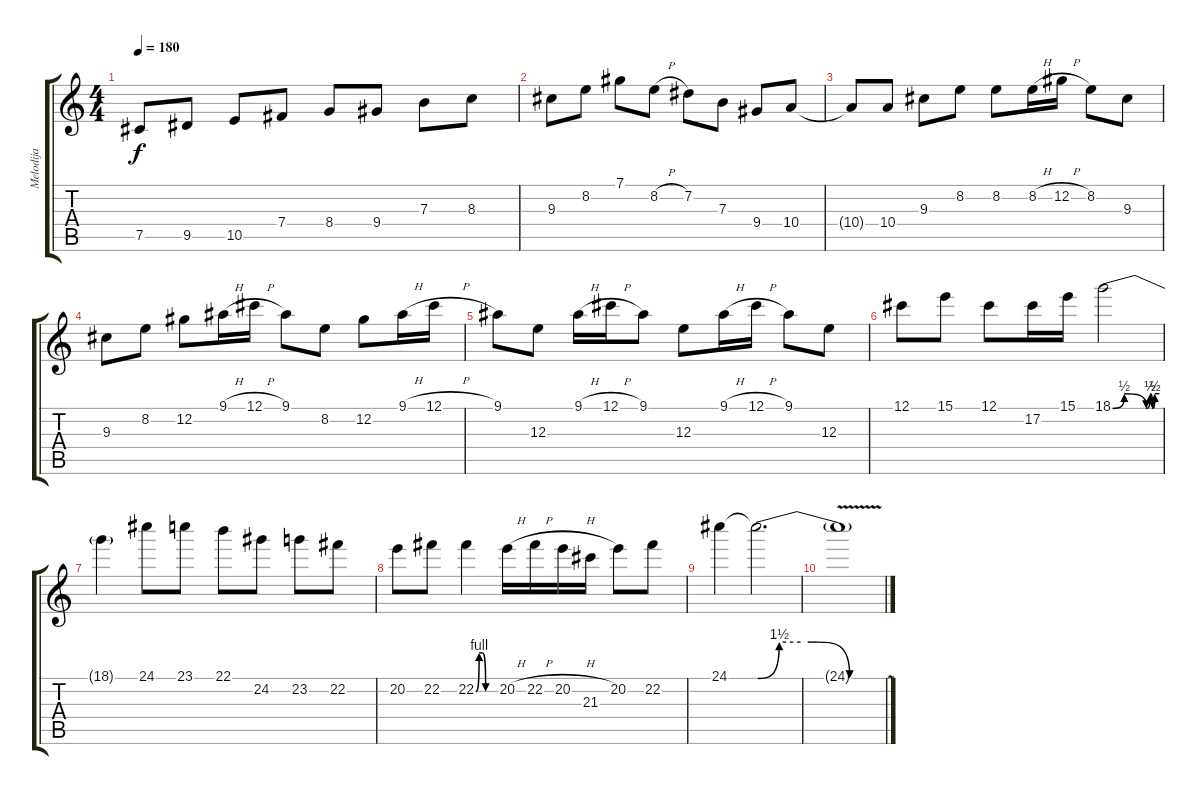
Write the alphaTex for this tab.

\track ("Melodija" "Melodija") {instrument distortionguitar}
\staff {score tabs}
\tuning (Db4 Ab3 E3 B2 Gb2 Db2) {hide}
\ts (4 4)
\tempo 180
\clef g2
\ks c
7.5.8{dy f} 9.5.8 10.5.8 7.4.8 8.4.8 9.4.8 7.3.8 8.3.8 |
9.3.8 8.2.8 7.1.8 8.2{h}.8 7.2.8 7.3.8 9.4.8 10.4.8 |
10.4{t}.8 10.4.8 9.3.8 8.2.8 8.2.8 8.2{h}.16 12.2{h}.16 8.2.8 9.3.8 |
9.3.8 8.2.8 12.2.8 9.1{h}.16 12.1{h}.16 9.1.8 8.2.8 12.2.8 9.1{h}.16 12.1{h}.16 |
9.1.8 12.3.8 9.1{h}.16 12.1{h}.16 9.1.8 12.3.8 9.1{h}.16 12.1{h}.16 9.1.8 12.3.8 |
12.1.8 15.1.8 12.1.8 17.2.16 15.1.16 18.1{be (custom 0 0 15 2 43 0 48 2 51 0 54 2 60 2)}.2 |
18.1{t}.4 24.1.8 23.1.8 22.1.8 24.2.8 23.2.8 22.2.8 |
20.2.8 22.2.8 22.2{be (custom 0 0 10 4 20 4 30 0 60 0)}.4 20.2{h}.16 22.2{h}.16 20.2{h}.16 21.3.16 20.2.8 22.2.8 |
24.1.4 24.1{be (custom 0 0 10 6 20 6 25 6 28 6 43 0 60 0) t}.2{d} |
24.1{v t}.1
